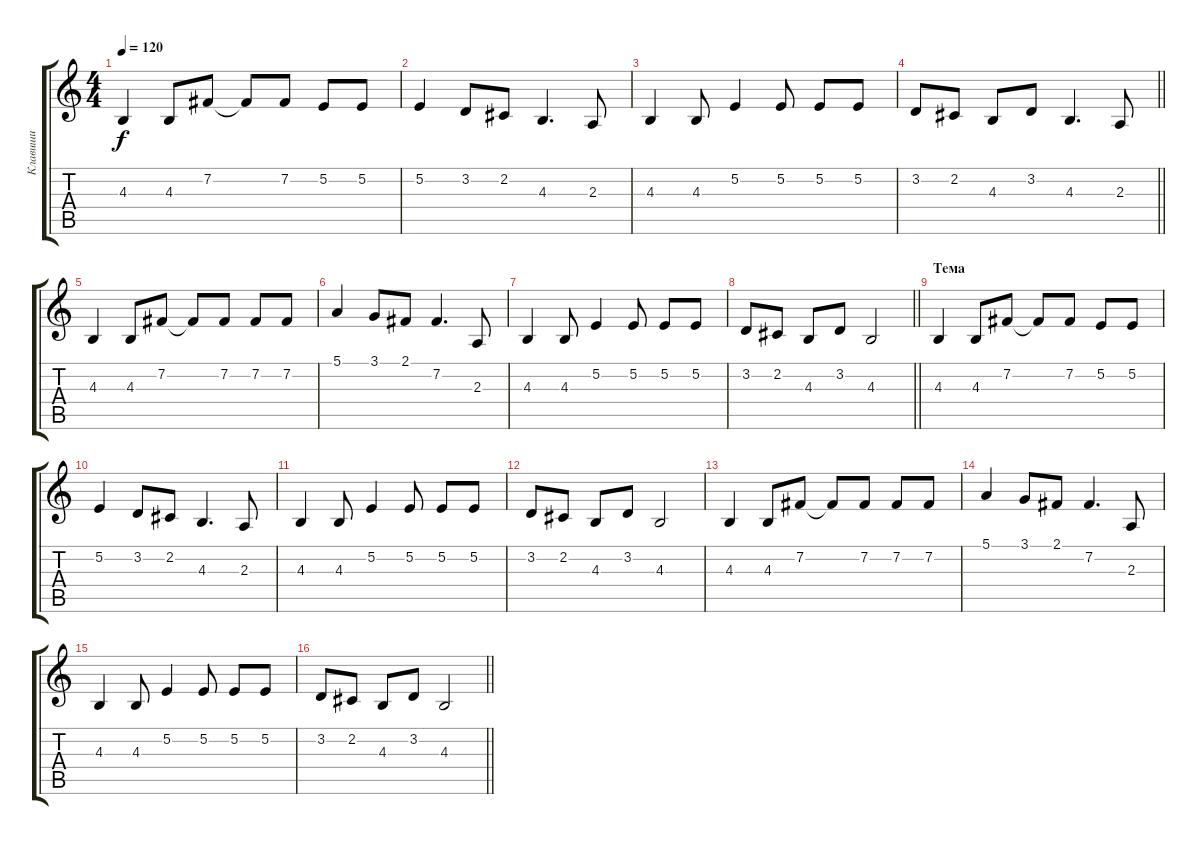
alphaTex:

\track ("Клавиши" "Клавиши") {instrument pad1newage}
\staff {score tabs}
\tuning (E4 B3 G3 D3 A2 E2) {hide}
\ts (4 4)
\tempo 120
\clef g2
\ks c
4.3.4{dy f} 4.3.8 7.2.8 7.2{t}.8 7.2.8 5.2.8 5.2.8 |
5.2.4 3.2.8 2.2.8 4.3.4{d} 2.3.8 |
4.3.4 4.3.8 5.2.4 5.2.8 5.2.8 5.2.8 |
\barLineRight lightlight
3.2.8 2.2.8 4.3.8 3.2.8 4.3.4{d} 2.3.8 |
4.3.4 4.3.8 7.2.8 7.2{t}.8 7.2.8 7.2.8 7.2.8 |
5.1.4 3.1.8 2.1.8 7.2.4{d} 2.3.8 |
4.3.4 4.3.8 5.2.4 5.2.8 5.2.8 5.2.8 |
\barLineRight lightlight
3.2.8 2.2.8 4.3.8 3.2.8 4.3.2 |
\section ("" "Тема")
4.3.4 4.3.8 7.2.8 7.2{t}.8 7.2.8 5.2.8 5.2.8 |
5.2.4 3.2.8 2.2.8 4.3.4{d} 2.3.8 |
4.3.4 4.3.8 5.2.4 5.2.8 5.2.8 5.2.8 |
3.2.8 2.2.8 4.3.8 3.2.8 4.3.2 |
4.3.4 4.3.8 7.2.8 7.2{t}.8 7.2.8 7.2.8 7.2.8 |
5.1.4 3.1.8 2.1.8 7.2.4{d} 2.3.8 |
4.3.4 4.3.8 5.2.4 5.2.8 5.2.8 5.2.8 |
\barLineRight lightlight
3.2.8 2.2.8 4.3.8 3.2.8 4.3.2
